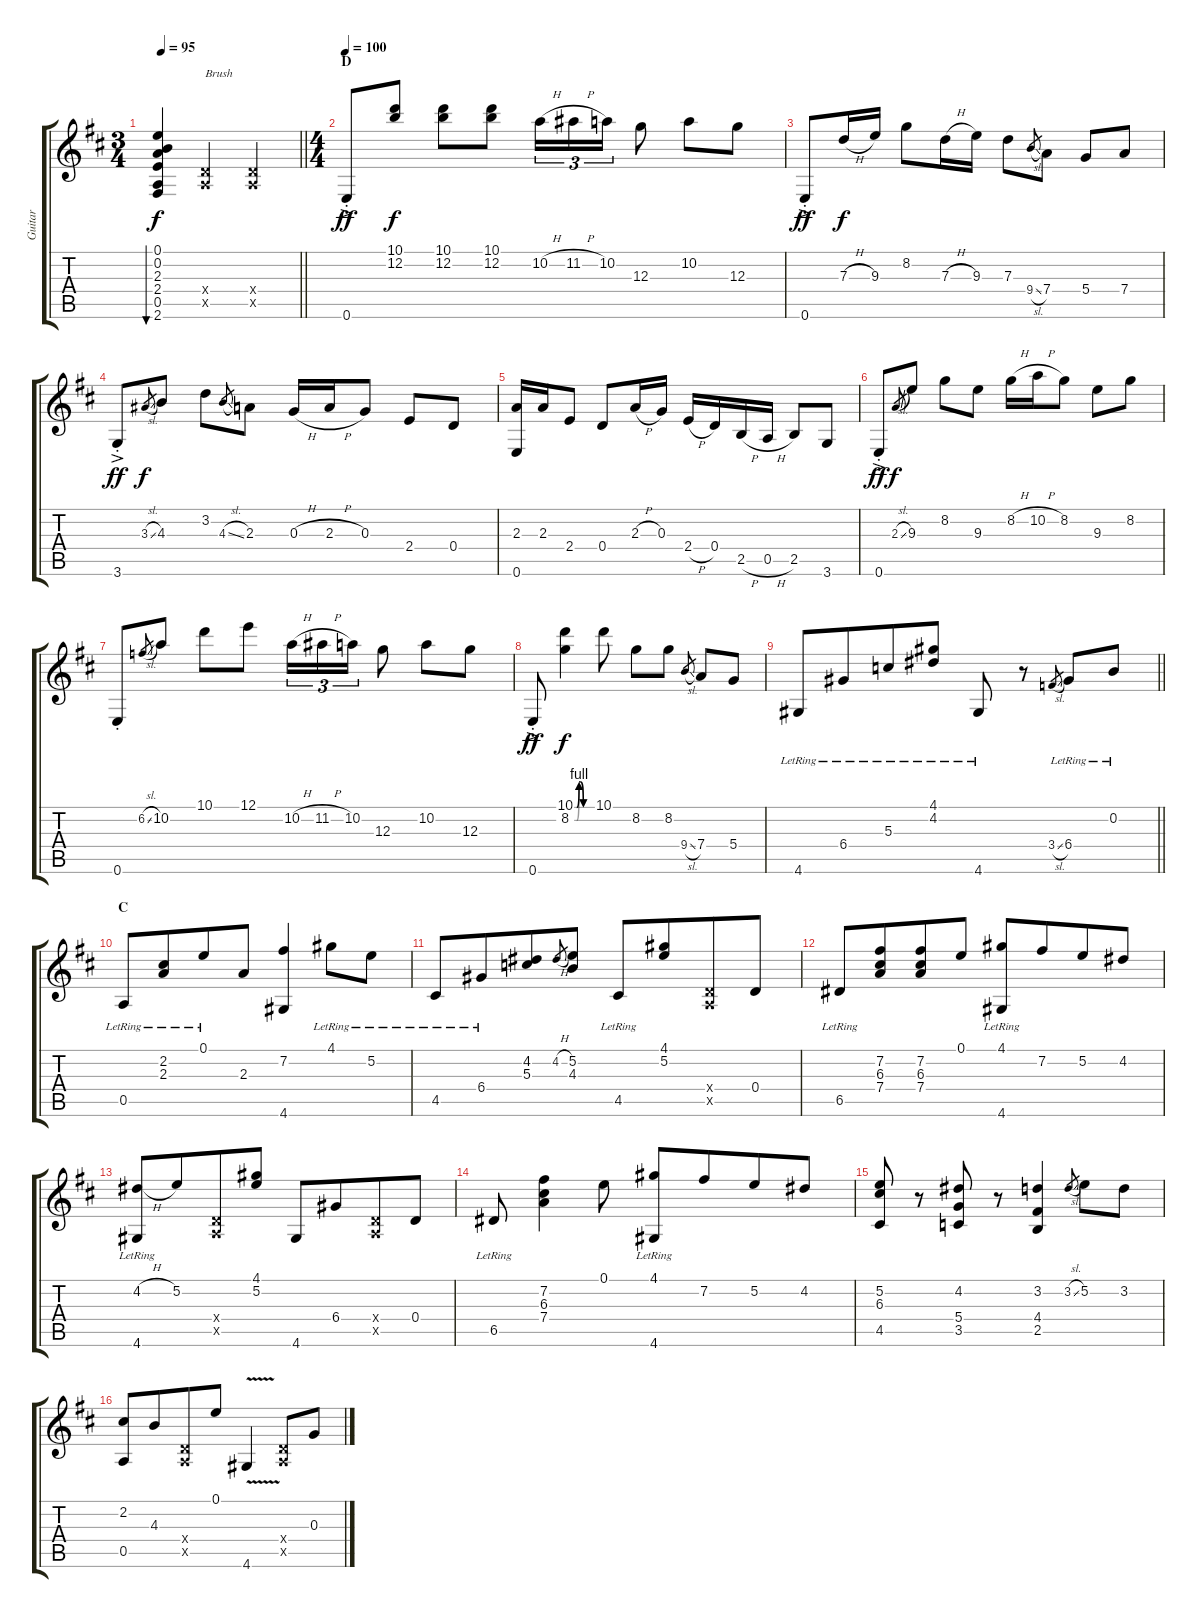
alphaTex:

\track ("Guitar" "Guitar") {instrument acousticguitarsteel}
\staff {score tabs}
\tuning (E4 B3 G3 D3 A2 E2) {hide}
\ts (3 4)
\tempo 95
\clef g2
\barLineRight lightlight
\ks d
(0.1{t} 0.2{t} 2.3{t} 2.4{t} 0.5{t} 2.6{t}).4{bu 240 dy f} (0.4{x} 0.5{x}).4{txt "Brush"} (0.4{x} 0.5{x}).4 |
\ts (4 4)
\section ("" "D")
\tempo 100
0.6{ac st}.8{dy ff} (10.1 12.2).8{dy f} (10.1 12.2).8 (10.1 12.2).8 10.2{h}.16{tu (3 2)} 11.2{h}.16{tu (3 2)} 10.2.16{tu (3 2)} 12.3.8 10.2.8 12.3.8 |
0.6{ac st}.8{dy ff} 7.3{h}.16{dy f} 9.3.16 8.2.8 7.3{h}.16 9.3.16 7.3.8 9.4{sl}.8{gr} 7.4.8 5.4.8 7.4.8 |
3.6{ac st}.8{dy ff} 3.3{sl}.8{gr dy f} 4.3.8 3.2.8 4.3{sl}.8{gr} 2.3.8 0.3{h}.16 2.3{h}.16 0.3.8 2.4.8 0.4.8 |
(2.3 0.6).16 2.3.16 2.4.8 0.4.8 2.3{h}.16 0.3.16 2.4{h}.16 0.4.16 2.5{h}.16 0.5{h}.16 2.5.8 3.6.8 |
0.6{ac st}.8{dy ff} 2.3{sl}.8{gr dy f} 9.3.8 8.2.8 9.3.8 8.2{h}.16 10.2{h}.16 8.2.8 9.3.8 8.2.8 |
0.6{st}.8 6.2{sl}.8{gr} 10.2.8 10.1.8 12.1.8 10.2{h}.16{tu (3 2)} 11.2{h}.16{tu (3 2)} 10.2.16{tu (3 2)} 12.3.8 10.2.8 12.3.8 |
0.6{ac st}.8{dy ff} (10.1{be (custom 0 0 7 0 15 4 20 4 30 0 60 0)} 8.2{be (custom 0 0 7 0 15 4 20 4 30 0 60 0)}).4{dy f} 10.1.8 8.2.8 8.2.8 9.4{sl}.8{gr} 7.4.8 5.4.8 |
\barLineRight lightlight
4.6{lr}.8 6.4{lr}.8{beam merge} 5.3{lr}.8 (4.1{lr} 4.2{lr}).8 4.6{lr}.8 r.8 3.4{sl}.8{gr} 6.4{lr}.8 0.2{lr}.8 |
\section ("" "C")
0.5{lr}.8 (2.2{lr} 2.3{lr}).8{beam merge} 0.1{lr}.8 2.3.8 (7.2 4.6).4 4.1{lr}.8 5.2{lr}.8 |
4.5{lr}.8 6.4{lr}.8{beam merge} (4.2 5.3).8 4.2{h}.8{gr} (5.2 4.3).8 4.5{lr}.8 (4.1 5.2).8{beam merge} (0.4{x} 0.5{x}).8 0.4.8 |
6.5{lr}.8 (7.2 6.3 7.4).8{beam merge} (7.2 6.3 7.4).8 0.1.8 (4.1 4.6{lr}).8 7.2.8{beam merge} 5.2.8 4.2.8 |
(4.2{h} 4.6{lr}).8 5.2.8{beam merge} (0.4{x} 0.5{x}).8 (4.1 5.2).8 4.6.8 6.4.8{beam merge} (0.4{x} 0.5{x}).8 0.4.8 |
6.5{lr}.8 (7.2 6.3 7.4).4 0.1.8 (4.1 4.6{lr}).8 7.2.8{beam merge} 5.2.8 4.2.8 |
(5.2 6.3 4.5).8 r.8 (4.2 5.4 3.5).8 r.8 (3.2 4.4 2.5).4 3.2{sl}.8{gr} 5.2.8 3.2.8 |
(2.2 0.5).8 4.3.8{beam merge} (0.4{x} 0.5{x}).8 0.1.8 4.6{v}.4 (0.4{x} 0.5{x}).8 0.3.8
